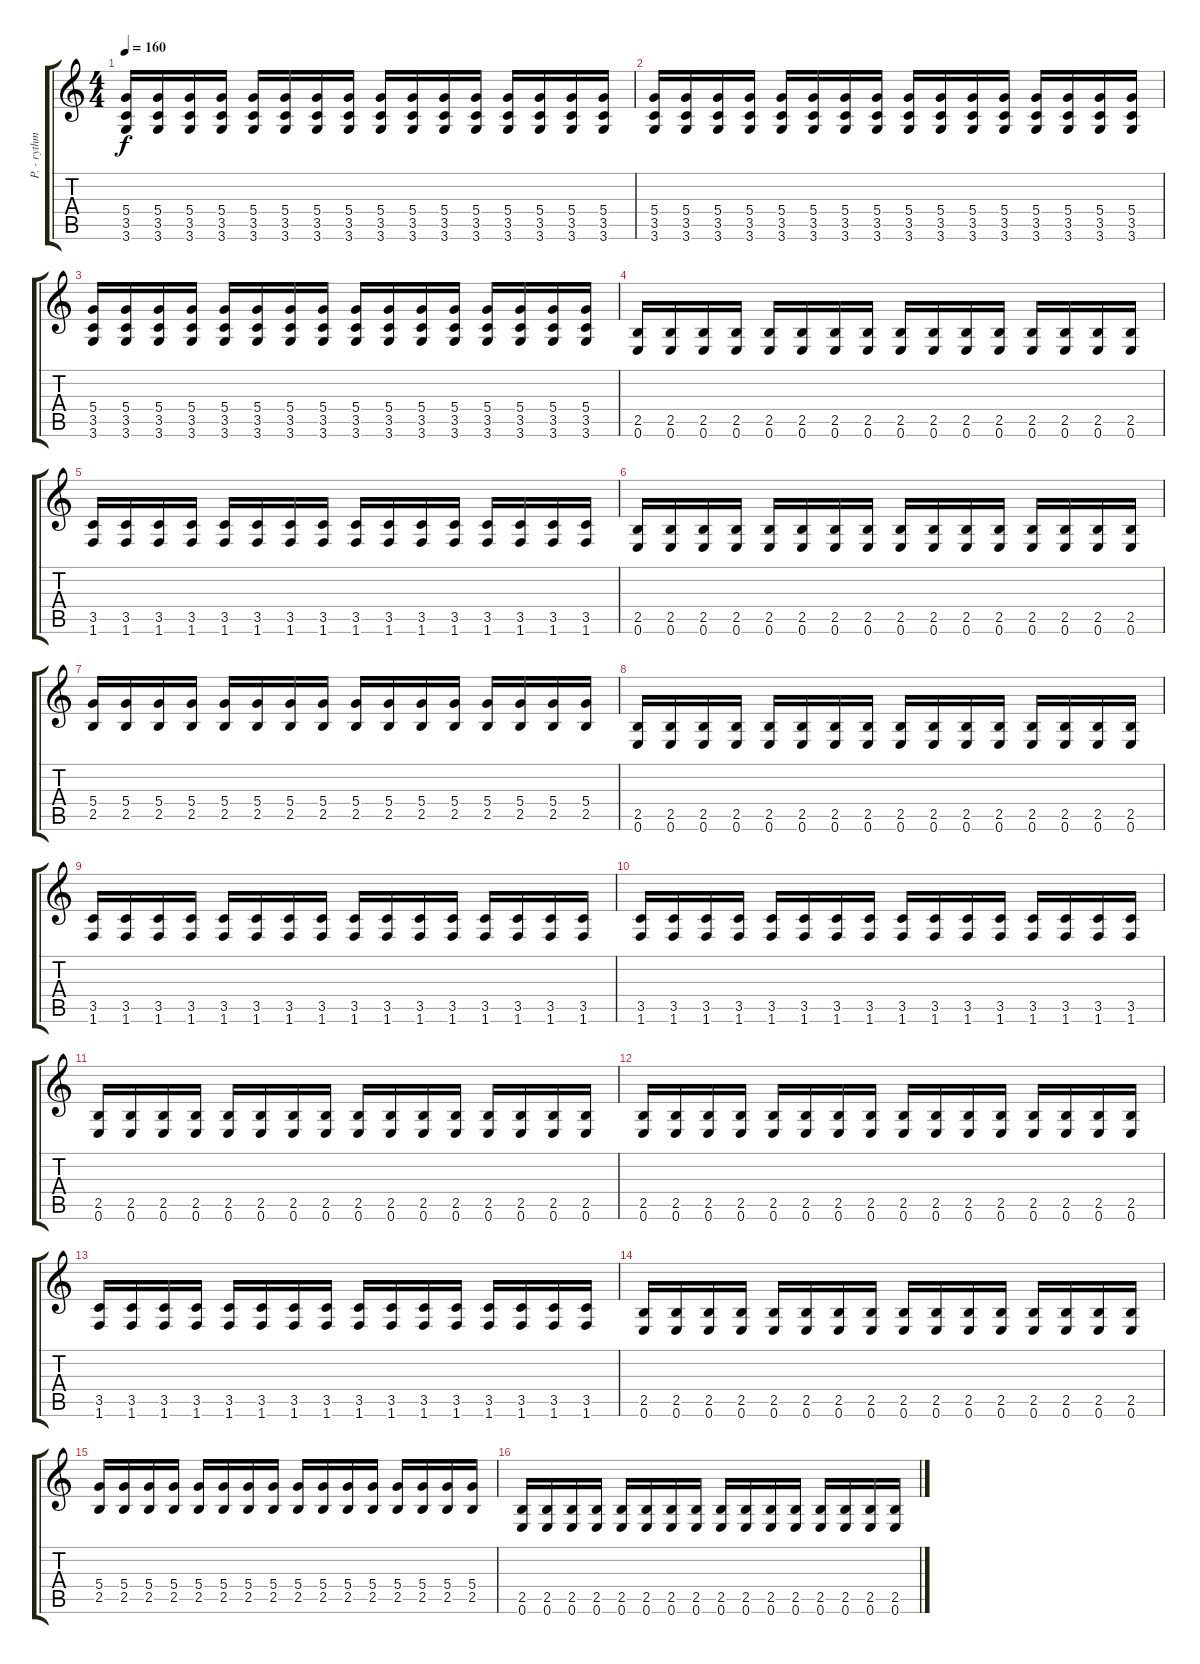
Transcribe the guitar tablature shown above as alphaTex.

\track ("P. - rythm guitar" "P. - rythm") {instrument distortionguitar}
\staff {score tabs}
\tuning (E4 B3 G3 D3 A2 E2) {hide}
\ts (4 4)
\tempo 160
\clef g2
\ks c
(5.4 3.5 3.6).16{dy f} (5.4 3.5 3.6).16 (5.4 3.5 3.6).16 (5.4 3.5 3.6).16 (5.4 3.5 3.6).16 (5.4 3.5 3.6).16 (5.4 3.5 3.6).16 (5.4 3.5 3.6).16 (5.4 3.5 3.6).16 (5.4 3.5 3.6).16 (5.4 3.5 3.6).16 (5.4 3.5 3.6).16 (5.4 3.5 3.6).16 (5.4 3.5 3.6).16 (5.4 3.5 3.6).16 (5.4 3.5 3.6).16 |
(5.4 3.5 3.6).16 (5.4 3.5 3.6).16 (5.4 3.5 3.6).16 (5.4 3.5 3.6).16 (5.4 3.5 3.6).16 (5.4 3.5 3.6).16 (5.4 3.5 3.6).16 (5.4 3.5 3.6).16 (5.4 3.5 3.6).16 (5.4 3.5 3.6).16 (5.4 3.5 3.6).16 (5.4 3.5 3.6).16 (5.4 3.5 3.6).16 (5.4 3.5 3.6).16 (5.4 3.5 3.6).16 (5.4 3.5 3.6).16 |
(5.4 3.5 3.6).16 (5.4 3.5 3.6).16 (5.4 3.5 3.6).16 (5.4 3.5 3.6).16 (5.4 3.5 3.6).16 (5.4 3.5 3.6).16 (5.4 3.5 3.6).16 (5.4 3.5 3.6).16 (5.4 3.5 3.6).16 (5.4 3.5 3.6).16 (5.4 3.5 3.6).16 (5.4 3.5 3.6).16 (5.4 3.5 3.6).16 (5.4 3.5 3.6).16 (5.4 3.5 3.6).16 (5.4 3.5 3.6).16 |
(2.5 0.6).16 (2.5 0.6).16 (2.5 0.6).16 (2.5 0.6).16 (2.5 0.6).16 (2.5 0.6).16 (2.5 0.6).16 (2.5 0.6).16 (2.5 0.6).16 (2.5 0.6).16 (2.5 0.6).16 (2.5 0.6).16 (2.5 0.6).16 (2.5 0.6).16 (2.5 0.6).16 (2.5 0.6).16 |
(3.5 1.6).16 (3.5 1.6).16 (3.5 1.6).16 (3.5 1.6).16 (3.5 1.6).16 (3.5 1.6).16 (3.5 1.6).16 (3.5 1.6).16 (3.5 1.6).16 (3.5 1.6).16 (3.5 1.6).16 (3.5 1.6).16 (3.5 1.6).16 (3.5 1.6).16 (3.5 1.6).16 (3.5 1.6).16 |
(2.5 0.6).16 (2.5 0.6).16 (2.5 0.6).16 (2.5 0.6).16 (2.5 0.6).16 (2.5 0.6).16 (2.5 0.6).16 (2.5 0.6).16 (2.5 0.6).16 (2.5 0.6).16 (2.5 0.6).16 (2.5 0.6).16 (2.5 0.6).16 (2.5 0.6).16 (2.5 0.6).16 (2.5 0.6).16 |
(5.4 2.5).16 (5.4 2.5).16 (5.4 2.5).16 (5.4 2.5).16 (5.4 2.5).16 (5.4 2.5).16 (5.4 2.5).16 (5.4 2.5).16 (5.4 2.5).16 (5.4 2.5).16 (5.4 2.5).16 (5.4 2.5).16 (5.4 2.5).16 (5.4 2.5).16 (5.4 2.5).16 (5.4 2.5).16 |
(2.5 0.6).16 (2.5 0.6).16 (2.5 0.6).16 (2.5 0.6).16 (2.5 0.6).16 (2.5 0.6).16 (2.5 0.6).16 (2.5 0.6).16 (2.5 0.6).16 (2.5 0.6).16 (2.5 0.6).16 (2.5 0.6).16 (2.5 0.6).16 (2.5 0.6).16 (2.5 0.6).16 (2.5 0.6).16 |
(3.5 1.6).16 (3.5 1.6).16 (3.5 1.6).16 (3.5 1.6).16 (3.5 1.6).16 (3.5 1.6).16 (3.5 1.6).16 (3.5 1.6).16 (3.5 1.6).16 (3.5 1.6).16 (3.5 1.6).16 (3.5 1.6).16 (3.5 1.6).16 (3.5 1.6).16 (3.5 1.6).16 (3.5 1.6).16 |
(3.5 1.6).16 (3.5 1.6).16 (3.5 1.6).16 (3.5 1.6).16 (3.5 1.6).16 (3.5 1.6).16 (3.5 1.6).16 (3.5 1.6).16 (3.5 1.6).16 (3.5 1.6).16 (3.5 1.6).16 (3.5 1.6).16 (3.5 1.6).16 (3.5 1.6).16 (3.5 1.6).16 (3.5 1.6).16 |
(2.5 0.6).16 (2.5 0.6).16 (2.5 0.6).16 (2.5 0.6).16 (2.5 0.6).16 (2.5 0.6).16 (2.5 0.6).16 (2.5 0.6).16 (2.5 0.6).16 (2.5 0.6).16 (2.5 0.6).16 (2.5 0.6).16 (2.5 0.6).16 (2.5 0.6).16 (2.5 0.6).16 (2.5 0.6).16 |
(2.5 0.6).16 (2.5 0.6).16 (2.5 0.6).16 (2.5 0.6).16 (2.5 0.6).16 (2.5 0.6).16 (2.5 0.6).16 (2.5 0.6).16 (2.5 0.6).16 (2.5 0.6).16 (2.5 0.6).16 (2.5 0.6).16 (2.5 0.6).16 (2.5 0.6).16 (2.5 0.6).16 (2.5 0.6).16 |
(3.5 1.6).16 (3.5 1.6).16 (3.5 1.6).16 (3.5 1.6).16 (3.5 1.6).16 (3.5 1.6).16 (3.5 1.6).16 (3.5 1.6).16 (3.5 1.6).16 (3.5 1.6).16 (3.5 1.6).16 (3.5 1.6).16 (3.5 1.6).16 (3.5 1.6).16 (3.5 1.6).16 (3.5 1.6).16 |
(2.5 0.6).16 (2.5 0.6).16 (2.5 0.6).16 (2.5 0.6).16 (2.5 0.6).16 (2.5 0.6).16 (2.5 0.6).16 (2.5 0.6).16 (2.5 0.6).16 (2.5 0.6).16 (2.5 0.6).16 (2.5 0.6).16 (2.5 0.6).16 (2.5 0.6).16 (2.5 0.6).16 (2.5 0.6).16 |
(5.4 2.5).16 (5.4 2.5).16 (5.4 2.5).16 (5.4 2.5).16 (5.4 2.5).16 (5.4 2.5).16 (5.4 2.5).16 (5.4 2.5).16 (5.4 2.5).16 (5.4 2.5).16 (5.4 2.5).16 (5.4 2.5).16 (5.4 2.5).16 (5.4 2.5).16 (5.4 2.5).16 (5.4 2.5).16 |
(2.5 0.6).16 (2.5 0.6).16 (2.5 0.6).16 (2.5 0.6).16 (2.5 0.6).16 (2.5 0.6).16 (2.5 0.6).16 (2.5 0.6).16 (2.5 0.6).16 (2.5 0.6).16 (2.5 0.6).16 (2.5 0.6).16 (2.5 0.6).16 (2.5 0.6).16 (2.5 0.6).16 (2.5 0.6).16
